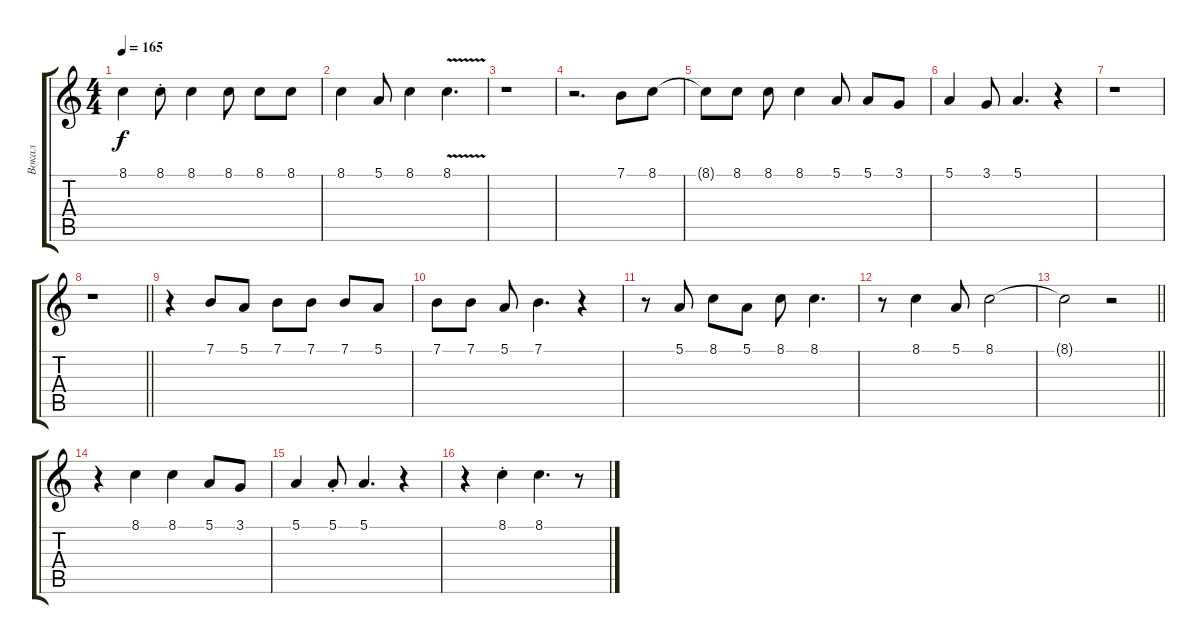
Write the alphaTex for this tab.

\track ("Вокал" "Вокал") {instrument oboe}
\staff {score tabs}
\tuning (E4 B3 G3 D3 A2 E2) {hide}
\ts (4 4)
\tempo 165
\clef g2
\ks c
8.1.4{dy f} 8.1{st}.8 8.1.4 8.1.8 8.1.8 8.1.8 |
8.1.4 5.1.8 8.1.4 8.1{v}.4{d} |
r.1 |
r.2{d} 7.1.8 8.1.8 |
8.1{t}.8 8.1.8 8.1.8 8.1.4 5.1.8 5.1.8 3.1.8 |
5.1.4 3.1.8 5.1.4{d} r.4 |
r.1 |
\barLineRight lightlight
r.1 |
r.4 7.1.8 5.1.8 7.1.8 7.1.8 7.1.8 5.1.8 |
7.1.8 7.1.8 5.1.8 7.1.4{d} r.4 |
r.8 5.1.8 8.1.8 5.1.8 8.1.8 8.1.4{d} |
r.8 8.1.4 5.1.8 8.1.2 |
\barLineRight lightlight
8.1{t}.2 r.2 |
r.4 8.1.4 8.1.4 5.1.8 3.1.8 |
5.1.4 5.1{st}.8 5.1.4{d} r.4 |
r.4 8.1{st}.4 8.1.4{d} r.8
